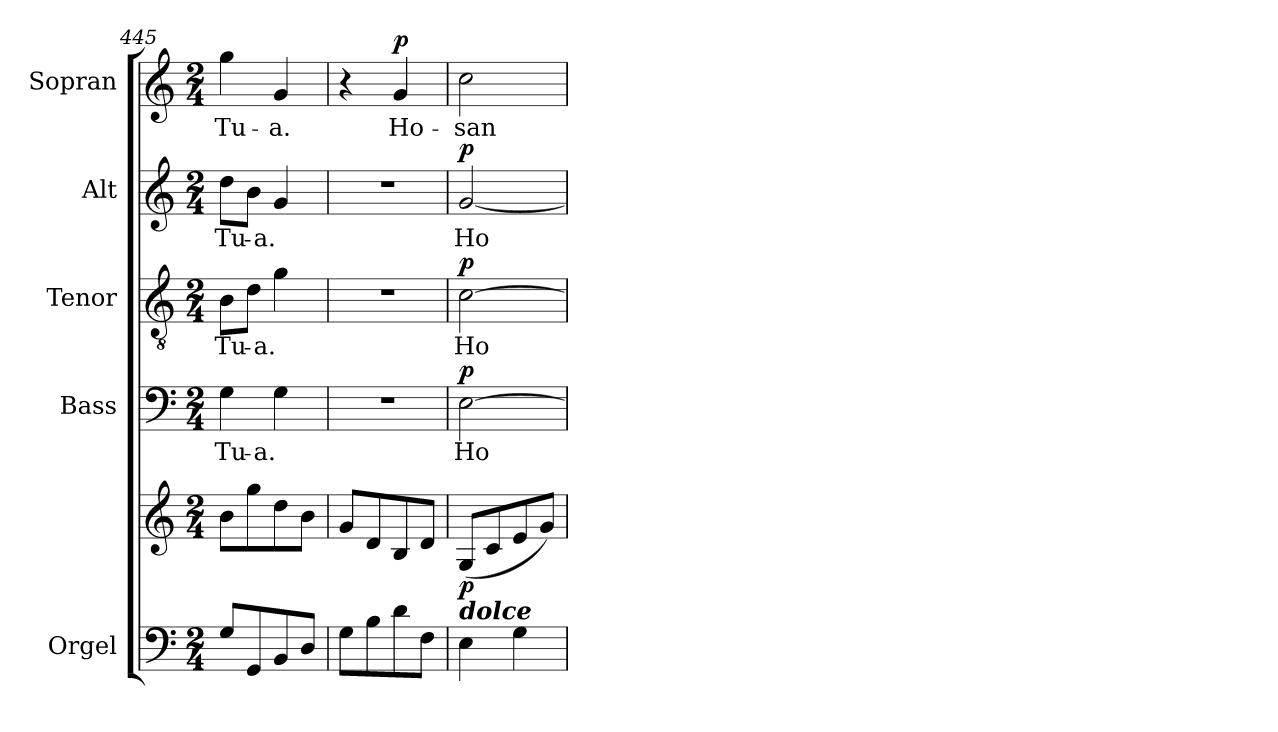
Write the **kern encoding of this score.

**kern	**kern	**dynam	**kern	**text	**dynam	**kern	**text	**dynam	**kern	**text	**dynam	**kern	**text	**dynam
*part5	*part5	*part5	*part4	*part4	*part4	*part3	*part3	*part3	*part2	*part2	*part2	*part1	*part1	*part1
*staff6	*staff5	*staff5/6	*staff4	*staff4	*staff4	*staff3	*staff3	*staff3	*staff2	*staff2	*staff2	*staff1	*staff1	*staff1
*I"Orgel	*	*	*I"Bass	*	*	*I"Tenor	*	*	*I"Alt	*	*	*I"Sopran	*	*
*I'Org.	*	*	*I'B.	*	*	*I'T.	*	*	*I'A.	*	*	*I'S.	*	*
*clefF4	*clefG2	*	*clefF4	*	*	*clefGv2	*	*	*clefG2	*	*	*clefG2	*	*
*k[]	*k[]	*	*k[]	*	*	*k[]	*	*	*k[]	*	*	*k[]	*	*
*C:	*C:	*	*C:	*	*	*C:	*	*	*C:	*	*	*C:	*	*
*M2/4	*M2/4	*	*M2/4	*	*	*M2/4	*	*	*M2/4	*	*	*M2/4	*	*
=445	=445	=445	=445	=445	=445	=445	=445	=445	=445	=445	=445	=445	=445	=445
!	!	!	!	!LO:LY:b	!	!	!LO:LY:b	!	!	!LO:LY:b	!	!	!LO:LY:b	!
8G/L	8b\L	.	4G\	Tu-	.	8B\L	Tu-	.	8dd\L	Tu-	.	4gg\	Tu-	.
8GG/	8gg\	.	.	.	.	8d\J	.	.	8b\J	.	.	.	.	.
!	!	!	!	!LO:LY:b	!	!	!LO:LY:b	!	!	!LO:LY:b	!	!	!LO:LY:b	!
8BB/	8dd\	.	4G\	-a.	.	4g\	-a.	.	4g/	-a.	.	4g/	-a.	.
8D/J	8b\J	.	.	.	.	.	.	.	.	.	.	.	.	.
=446	=446	=446	=446	=446	=446	=446	=446	=446	=446	=446	=446	=446	=446	=446
8G\L	8g/L	.	2r	.	.	2r	.	.	2r	.	.	4r	.	.
8B\	8d/	.	.	.	.	.	.	.	.	.	.	.	.	.
!	!	!	!	!	!	!	!	!	!	!	!	!	!LO:LY:b	!LO:DY:a
8d\	8B/	.	.	.	.	.	.	.	.	.	.	4g/	Ho-	p
8F\J	8d/J	.	.	.	.	.	.	.	.	.	.	.	.	.
=447	=447	=447	=447	=447	=447	=447	=447	=447	=447	=447	=447	=447	=447	=447
!	!LO:TX:b:Bi:t=dolce	!	!	!	!	!	!	!	!	!	!	!	!	!
!	!	!LO:DY:b	!	!LO:LY:b	!LO:DY:a	!	!LO:LY:b	!LO:DY:a	!	!LO:LY:b	!LO:DY:a	!	!LO:LY:b	!
4E\	(<8G/L	p	[2E\	Ho-	p	[2c\	Ho-	p	[2g/	Ho-	p	2cc\	-san-	.
.	8c/	.	.	.	.	.	.	.	.	.	.	.	.	.
4G\	8e/	.	.	.	.	.	.	.	.	.	.	.	.	.
.	8g/J)	.	.	.	.	.	.	.	.	.	.	.	.	.
=	=	=	=	=	=	=	=	=	=	=	=	=	=	=
*-	*-	*-	*-	*-	*-	*-	*-	*-	*-	*-	*-	*-	*-	*-
